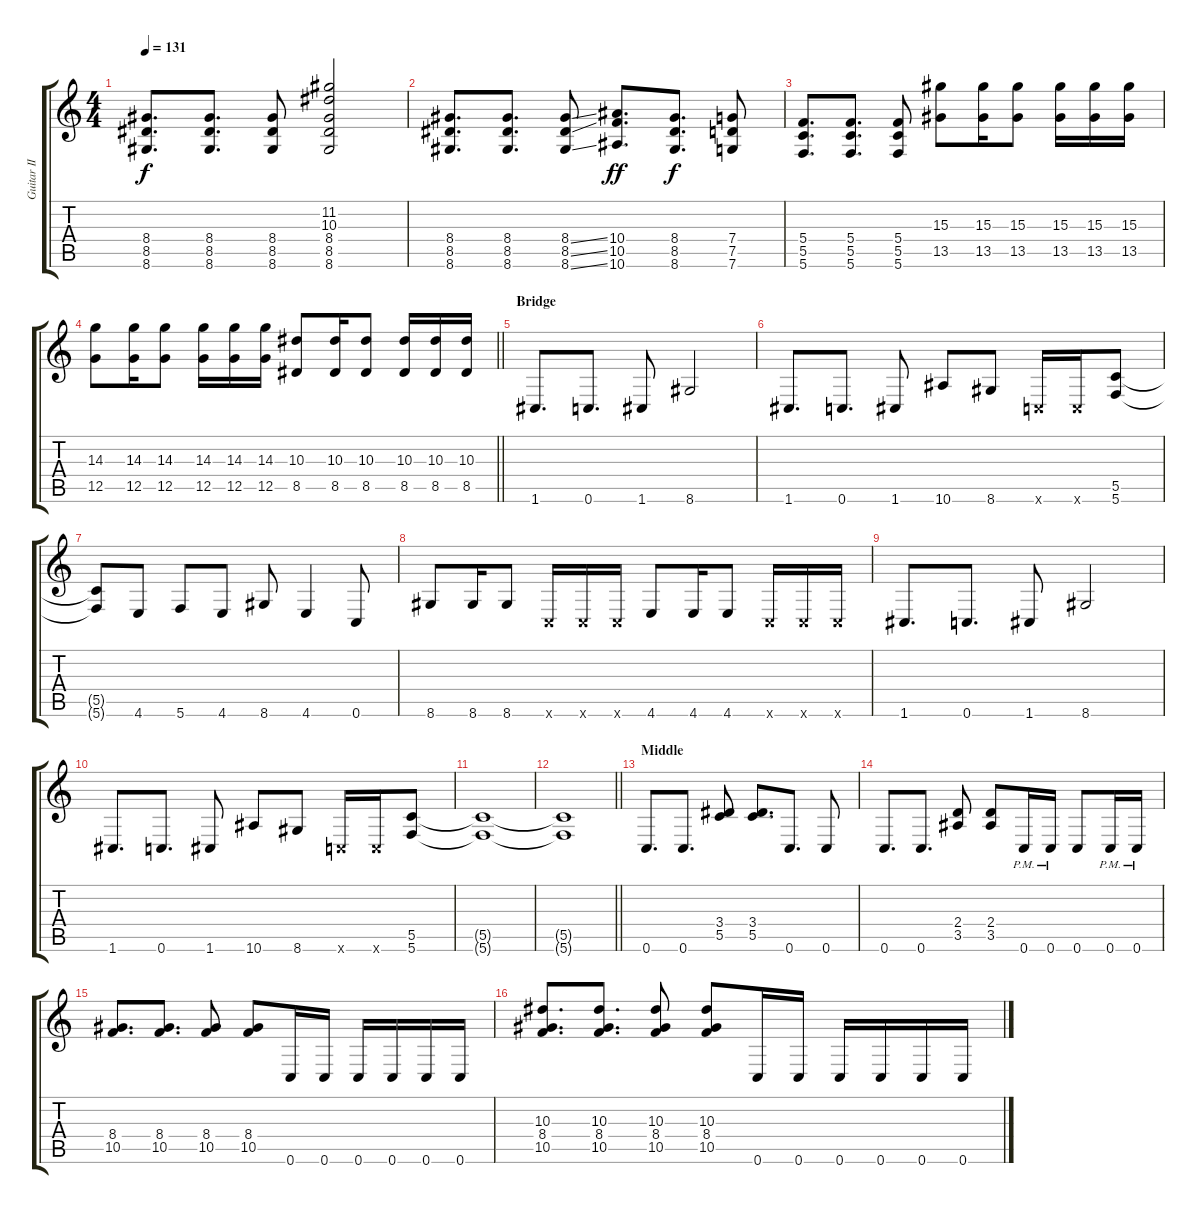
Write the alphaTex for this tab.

\track ("Guitar II" "Guitar II") {instrument distortionguitar}
\staff {score tabs}
\tuning (D4 A3 F3 C3 G2 C2) {hide}
\ts (4 4)
\tempo 131
\clef g2
\ks c
(8.4 8.5 8.6).8{d dy f} (8.4 8.5 8.6).8{d} (8.4 8.5 8.6).8 (11.2 10.3 8.4 8.5 8.6).2 |
(8.4 8.5 8.6).8{d} (8.4 8.5 8.6).8{d} (8.4{ss} 8.5{ss} 8.6{ss}).8 (10.4 10.5 10.6).8{d dy ff} (8.4 8.5 8.6).8{d dy f} (7.4 7.5 7.6).8 |
(5.4 5.5 5.6).8{d} (5.4 5.5 5.6).8{d} (5.4 5.5 5.6).8 (15.3 13.5).8 (15.3 13.5).16 (15.3 13.5).8 (15.3 13.5).16 (15.3 13.5).16 (15.3 13.5).16 |
\barLineRight lightlight
(14.3 12.5).8 (14.3 12.5).16 (14.3 12.5).8 (14.3 12.5).16 (14.3 12.5).16 (14.3 12.5).16 (10.3 8.5).8 (10.3 8.5).16 (10.3 8.5).8 (10.3 8.5).16 (10.3 8.5).16 (10.3 8.5).16 |
\section ("" "Bridge")
1.6.8{d} 0.6.8{d} 1.6.8 8.6.2 |
1.6.8{d} 0.6.8{d} 1.6.8 10.6.8 8.6.8 0.6{x}.16 0.6{x}.16 (5.5 5.6).8 |
(5.5{t} 5.6{t}).8 4.6.8 5.6.8 4.6.8 8.6.8 4.6.4 0.6.8 |
8.6.8 8.6.16 8.6.8 0.6{x}.16 0.6{x}.16 0.6{x}.16 4.6.8 4.6.16 4.6.8 0.6{x}.16 0.6{x}.16 0.6{x}.16 |
1.6.8{d} 0.6.8{d} 1.6.8 8.6.2 |
1.6.8{d} 0.6.8{d} 1.6.8 10.6.8 8.6.8 0.6{x}.16 0.6{x}.16 (5.5 5.6).8 |
(5.5{t} 5.6{t}).1 |
\barLineRight lightlight
(5.5{t} 5.6{t}).1 |
\section ("" "Middle")
0.6.8{d} 0.6.8{d} (3.4 5.5).8 (3.4 5.5).8{d} 0.6.8{d} 0.6.8 |
0.6.8{d} 0.6.8{d} (2.4 3.5).8 (2.4 3.5).8 0.6{pm}.16 0.6{pm}.16 0.6.8 0.6{pm}.16 0.6{pm}.16 |
(8.4 10.5).8{d} (8.4 10.5).8{d} (8.4 10.5).8 (8.4 10.5).8 0.6.16 0.6.16 0.6.16 0.6.16 0.6.16 0.6.16 |
(10.3 8.4 10.5).8{d} (10.3 8.4 10.5).8{d} (10.3 8.4 10.5).8 (10.3 8.4 10.5).8 0.6.16 0.6.16 0.6.16 0.6.16 0.6.16 0.6.16
